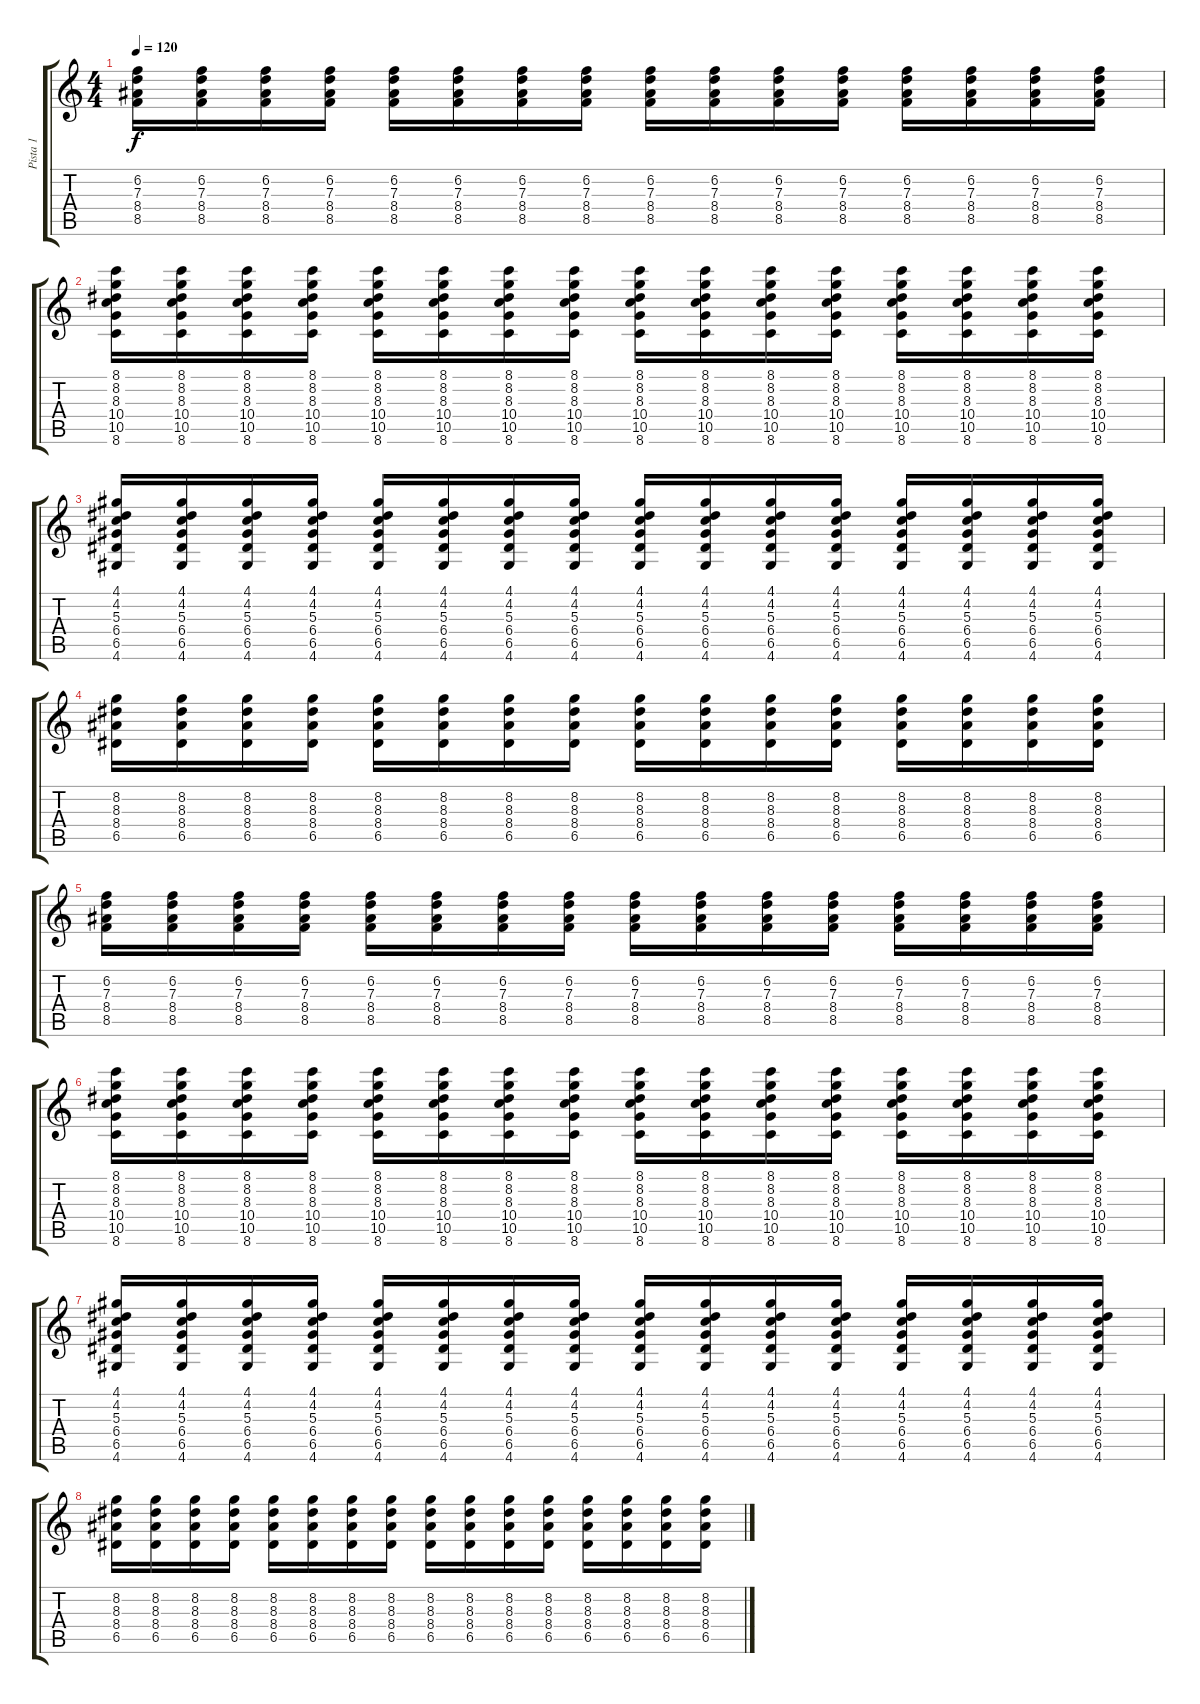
\track ("Pista 1" "Pista 1") {instrument distortionguitar}
\staff {score tabs}
\tuning (E4 B3 G3 D3 A2 E2) {hide}
\ts (4 4)
\tempo 120
\clef g2
\ks c
(6.2 7.3 8.4 8.5).16{dy f} (6.2 7.3 8.4 8.5).16 (6.2 7.3 8.4 8.5).16 (6.2 7.3 8.4 8.5).16 (6.2 7.3 8.4 8.5).16 (6.2 7.3 8.4 8.5).16 (6.2 7.3 8.4 8.5).16 (6.2 7.3 8.4 8.5).16 (6.2 7.3 8.4 8.5).16 (6.2 7.3 8.4 8.5).16 (6.2 7.3 8.4 8.5).16 (6.2 7.3 8.4 8.5).16 (6.2 7.3 8.4 8.5).16 (6.2 7.3 8.4 8.5).16 (6.2 7.3 8.4 8.5).16 (6.2 7.3 8.4 8.5).16 |
(8.1 8.2 8.3 10.4 10.5 8.6).16 (8.1 8.2 8.3 10.4 10.5 8.6).16 (8.1 8.2 8.3 10.4 10.5 8.6).16 (8.1 8.2 8.3 10.4 10.5 8.6).16 (8.1 8.2 8.3 10.4 10.5 8.6).16 (8.1 8.2 8.3 10.4 10.5 8.6).16 (8.1 8.2 8.3 10.4 10.5 8.6).16 (8.1 8.2 8.3 10.4 10.5 8.6).16 (8.1 8.2 8.3 10.4 10.5 8.6).16 (8.1 8.2 8.3 10.4 10.5 8.6).16 (8.1 8.2 8.3 10.4 10.5 8.6).16 (8.1 8.2 8.3 10.4 10.5 8.6).16 (8.1 8.2 8.3 10.4 10.5 8.6).16 (8.1 8.2 8.3 10.4 10.5 8.6).16 (8.1 8.2 8.3 10.4 10.5 8.6).16 (8.1 8.2 8.3 10.4 10.5 8.6).16 |
(4.1 4.2 5.3 6.4 6.5 4.6).16 (4.1 4.2 5.3 6.4 6.5 4.6).16 (4.1 4.2 5.3 6.4 6.5 4.6).16 (4.1 4.2 5.3 6.4 6.5 4.6).16 (4.1 4.2 5.3 6.4 6.5 4.6).16 (4.1 4.2 5.3 6.4 6.5 4.6).16 (4.1 4.2 5.3 6.4 6.5 4.6).16 (4.1 4.2 5.3 6.4 6.5 4.6).16 (4.1 4.2 5.3 6.4 6.5 4.6).16 (4.1 4.2 5.3 6.4 6.5 4.6).16 (4.1 4.2 5.3 6.4 6.5 4.6).16 (4.1 4.2 5.3 6.4 6.5 4.6).16 (4.1 4.2 5.3 6.4 6.5 4.6).16 (4.1 4.2 5.3 6.4 6.5 4.6).16 (4.1 4.2 5.3 6.4 6.5 4.6).16 (4.1 4.2 5.3 6.4 6.5 4.6).16 |
(8.2 8.3 8.4 6.5).16 (8.2 8.3 8.4 6.5).16 (8.2 8.3 8.4 6.5).16 (8.2 8.3 8.4 6.5).16 (8.2 8.3 8.4 6.5).16 (8.2 8.3 8.4 6.5).16 (8.2 8.3 8.4 6.5).16 (8.2 8.3 8.4 6.5).16 (8.2 8.3 8.4 6.5).16 (8.2 8.3 8.4 6.5).16 (8.2 8.3 8.4 6.5).16 (8.2 8.3 8.4 6.5).16 (8.2 8.3 8.4 6.5).16 (8.2 8.3 8.4 6.5).16 (8.2 8.3 8.4 6.5).16 (8.2 8.3 8.4 6.5).16 |
(6.2 7.3 8.4 8.5).16 (6.2 7.3 8.4 8.5).16 (6.2 7.3 8.4 8.5).16 (6.2 7.3 8.4 8.5).16 (6.2 7.3 8.4 8.5).16 (6.2 7.3 8.4 8.5).16 (6.2 7.3 8.4 8.5).16 (6.2 7.3 8.4 8.5).16 (6.2 7.3 8.4 8.5).16 (6.2 7.3 8.4 8.5).16 (6.2 7.3 8.4 8.5).16 (6.2 7.3 8.4 8.5).16 (6.2 7.3 8.4 8.5).16 (6.2 7.3 8.4 8.5).16 (6.2 7.3 8.4 8.5).16 (6.2 7.3 8.4 8.5).16 |
(8.1 8.2 8.3 10.4 10.5 8.6).16 (8.1 8.2 8.3 10.4 10.5 8.6).16 (8.1 8.2 8.3 10.4 10.5 8.6).16 (8.1 8.2 8.3 10.4 10.5 8.6).16 (8.1 8.2 8.3 10.4 10.5 8.6).16 (8.1 8.2 8.3 10.4 10.5 8.6).16 (8.1 8.2 8.3 10.4 10.5 8.6).16 (8.1 8.2 8.3 10.4 10.5 8.6).16 (8.1 8.2 8.3 10.4 10.5 8.6).16 (8.1 8.2 8.3 10.4 10.5 8.6).16 (8.1 8.2 8.3 10.4 10.5 8.6).16 (8.1 8.2 8.3 10.4 10.5 8.6).16 (8.1 8.2 8.3 10.4 10.5 8.6).16 (8.1 8.2 8.3 10.4 10.5 8.6).16 (8.1 8.2 8.3 10.4 10.5 8.6).16 (8.1 8.2 8.3 10.4 10.5 8.6).16 |
(4.1 4.2 5.3 6.4 6.5 4.6).16 (4.1 4.2 5.3 6.4 6.5 4.6).16 (4.1 4.2 5.3 6.4 6.5 4.6).16 (4.1 4.2 5.3 6.4 6.5 4.6).16 (4.1 4.2 5.3 6.4 6.5 4.6).16 (4.1 4.2 5.3 6.4 6.5 4.6).16 (4.1 4.2 5.3 6.4 6.5 4.6).16 (4.1 4.2 5.3 6.4 6.5 4.6).16 (4.1 4.2 5.3 6.4 6.5 4.6).16 (4.1 4.2 5.3 6.4 6.5 4.6).16 (4.1 4.2 5.3 6.4 6.5 4.6).16 (4.1 4.2 5.3 6.4 6.5 4.6).16 (4.1 4.2 5.3 6.4 6.5 4.6).16 (4.1 4.2 5.3 6.4 6.5 4.6).16 (4.1 4.2 5.3 6.4 6.5 4.6).16 (4.1 4.2 5.3 6.4 6.5 4.6).16 |
(8.2 8.3 8.4 6.5).16 (8.2 8.3 8.4 6.5).16 (8.2 8.3 8.4 6.5).16 (8.2 8.3 8.4 6.5).16 (8.2 8.3 8.4 6.5).16 (8.2 8.3 8.4 6.5).16 (8.2 8.3 8.4 6.5).16 (8.2 8.3 8.4 6.5).16 (8.2 8.3 8.4 6.5).16 (8.2 8.3 8.4 6.5).16 (8.2 8.3 8.4 6.5).16 (8.2 8.3 8.4 6.5).16 (8.2 8.3 8.4 6.5).16 (8.2 8.3 8.4 6.5).16 (8.2 8.3 8.4 6.5).16 (8.2 8.3 8.4 6.5).16
